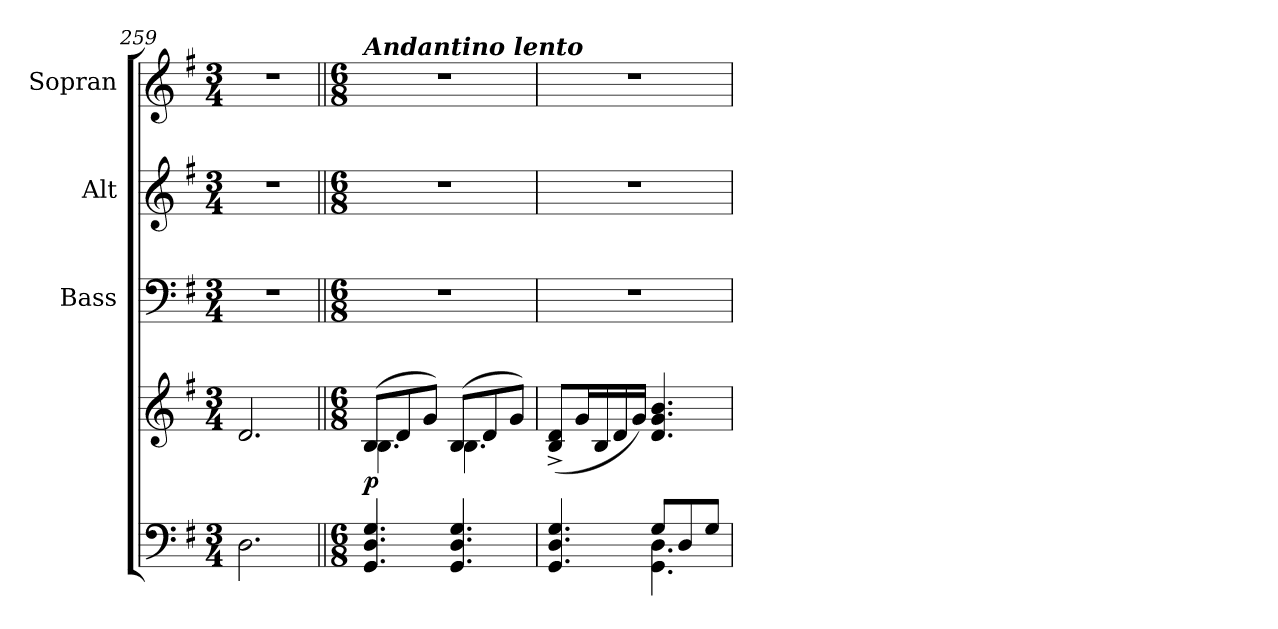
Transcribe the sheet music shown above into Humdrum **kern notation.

**kern	**kern	**dynam	**kern	**kern	**kern
*part4	*part4	*part4	*part3	*part2	*part1
*staff5	*staff4	*staff4/5	*staff3	*staff2	*staff1
*	*	*	*I"Bass	*I"Alt	*I"Sopran
*	*	*	*I'B.	*I'A.	*I'S.
*clefF4	*clefG2	*	*clefF4	*clefG2	*clefG2
*k[f#]	*k[f#]	*	*k[f#]	*k[f#]	*k[f#]
*G:	*G:	*	*G:	*G:	*G:
*M3/4	*M3/4	*	*M3/4	*M3/4	*M3/4
=259	=259	=259	=259	=259	=259
2.D\	2.d/	.	2.r	2.r	2.r
!!LO:LB:g=z
=260||	=260||	=260||	=260||	=260||	=260||
*M6/8	*M6/8	*	*M6/8	*M6/8	*M6/8
*	*^	*	*	*	*
!	!	!	!	!	!	!LO:TX:a:Bi:t=Andantino lento
!	!	!	!LO:DY:b	!	!	!
4.GG/ 4.D/ 4.G/	(>8B/L	4.B\	p	2.r	2.r	2.r
.	8d/	.	.	.	.	.
.	8g/J)	.	.	.	.	.
4.GG/ 4.D/ 4.G/	(>8B/L	4.B\	.	.	.	.
.	8d/	.	.	.	.	.
.	8g/J)	.	.	.	.	.
*	*v	*v	*	*	*	*
=261	=261	=261	=261	=261	=261
*^	*	*	*	*	*
4.GG/ 4.D/ 4.G/	4.ryy	(<8B/^> 8d/^>L	.	2.r	2.r	2.r
.	.	16g/L	.	.	.	.
.	.	16B/	.	.	.	.
.	.	16d/	.	.	.	.
.	.	16g/JJ)	.	.	.	.
8G/L	4.GG\ 4.D\	4.d/ 4.g/ 4.b/	.	.	.	.
8D/	.	.	.	.	.	.
8G/J	.	.	.	.	.	.
*v	*v	*	*	*	*	*
=	=	=	=	=	=
*-	*-	*-	*-	*-	*-
